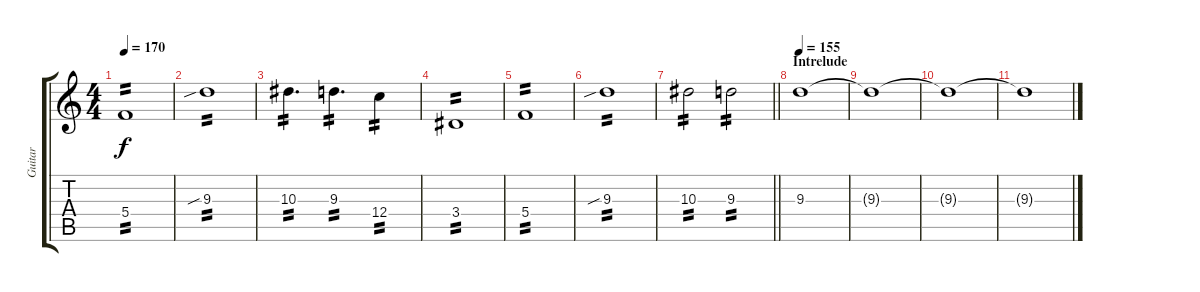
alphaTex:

\track ("Guitar" "Guitar") {instrument distortionguitar}
\staff {score tabs}
\tuning (D4 A3 F3 C3 G2 C2) {hide}
\ts (4 4)
\tempo 170
\clef g2
\ks c
5.4.1{tp 2 dy f} |
9.3{sib}.1{tp 2} |
10.3.4{d tp 2} 9.3.4{d tp 2} 12.4.4{tp 2} |
3.4.1{tp 2} |
5.4.1{tp 2} |
9.3{sib}.1{tp 2} |
\barLineRight lightlight
10.3.2{tp 2} 9.3.2{tp 2} |
\section ("" "Intrelude")
\tempo 155
9.3.1{volume 0} |
9.3{t}.1 |
9.3{t}.1 |
9.3{t}.1
